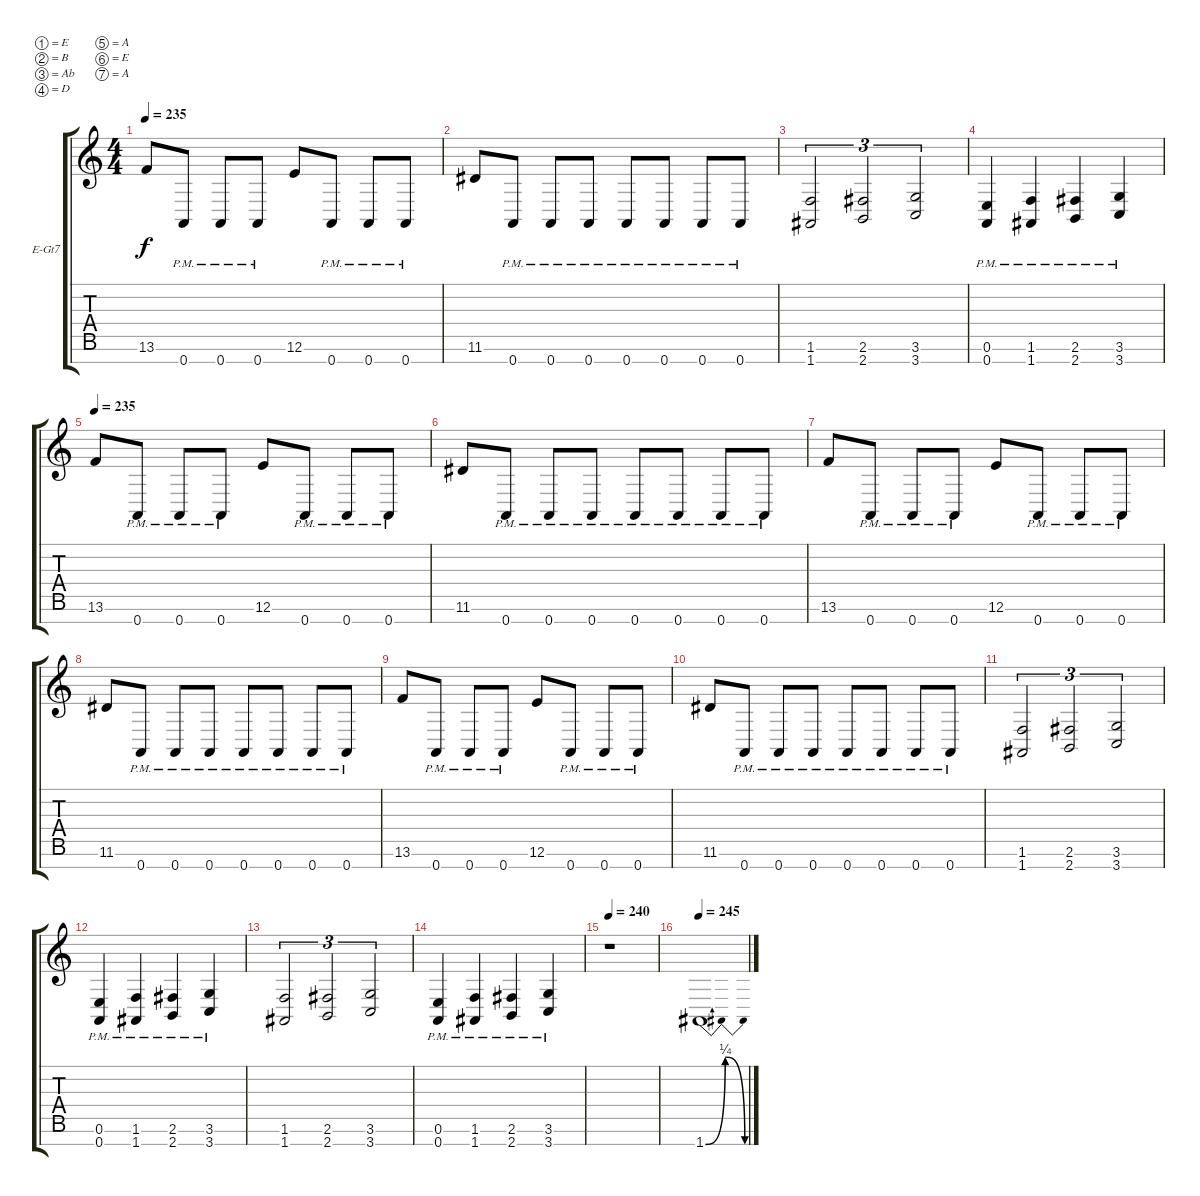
\bracketExtendMode groupsimilarinstruments
\firstSystemTrackNameOrientation horizontal
\otherSystemsTrackNameOrientation horizontal
\track ("Rhythm" "E-Gt7") {instrument overdrivenguitar}
\staff {score tabs}
\tuning (E4 B3 Ab3 D3 A2 E2 A1)
\ts (4 4)
\tempo 235
\clef g2
\ks c
13.6.8{dy f} 0.7{pm}.8 0.7{pm}.8 0.7{pm}.8 12.6.8 0.7{pm}.8 0.7{pm}.8 0.7{pm}.8 |
11.6.8 0.7{pm}.8 0.7{pm}.8 0.7{pm}.8 0.7{pm}.8 0.7{pm}.8 0.7{pm}.8 0.7{pm}.8 |
(1.6 1.7).2{tu (3 2)} (2.6 2.7).2{tu (3 2)} (3.6 3.7).2{tu (3 2)} |
(0.6{pm} 0.7{pm}).4 (1.6{pm} 1.7{pm}).4 (2.6{pm} 2.7{pm}).4 (3.6{pm} 3.7{pm}).4 |
\tempo 235
13.6.8 0.7{pm}.8 0.7{pm}.8 0.7{pm}.8 12.6.8 0.7{pm}.8 0.7{pm}.8 0.7{pm}.8 |
11.6.8 0.7{pm}.8 0.7{pm}.8 0.7{pm}.8 0.7{pm}.8 0.7{pm}.8 0.7{pm}.8 0.7{pm}.8 |
13.6.8 0.7{pm}.8 0.7{pm}.8 0.7{pm}.8 12.6.8 0.7{pm}.8 0.7{pm}.8 0.7{pm}.8 |
11.6.8 0.7{pm}.8 0.7{pm}.8 0.7{pm}.8 0.7{pm}.8 0.7{pm}.8 0.7{pm}.8 0.7{pm}.8 |
13.6.8 0.7{pm}.8 0.7{pm}.8 0.7{pm}.8 12.6.8 0.7{pm}.8 0.7{pm}.8 0.7{pm}.8 |
11.6.8 0.7{pm}.8 0.7{pm}.8 0.7{pm}.8 0.7{pm}.8 0.7{pm}.8 0.7{pm}.8 0.7{pm}.8 |
(1.6 1.7).2{tu (3 2)} (2.6 2.7).2{tu (3 2)} (3.6 3.7).2{tu (3 2)} |
(0.6{pm} 0.7{pm}).4 (1.6{pm} 1.7{pm}).4 (2.6{pm} 2.7{pm}).4 (3.6{pm} 3.7{pm}).4 |
(1.6 1.7).2{tu (3 2)} (2.6 2.7).2{tu (3 2)} (3.6 3.7).2{tu (3 2)} |
(0.6{pm} 0.7{pm}).4 (1.6{pm} 1.7{pm}).4 (2.6{pm} 2.7{pm}).4 (3.6{pm} 3.7{pm}).4 |
\tempo 240
r.1 |
\tempo 245
1.7{be (bendrelease 0 0 37.199999999999996 1 52.199999999999996 1 59.4 0)}.1
